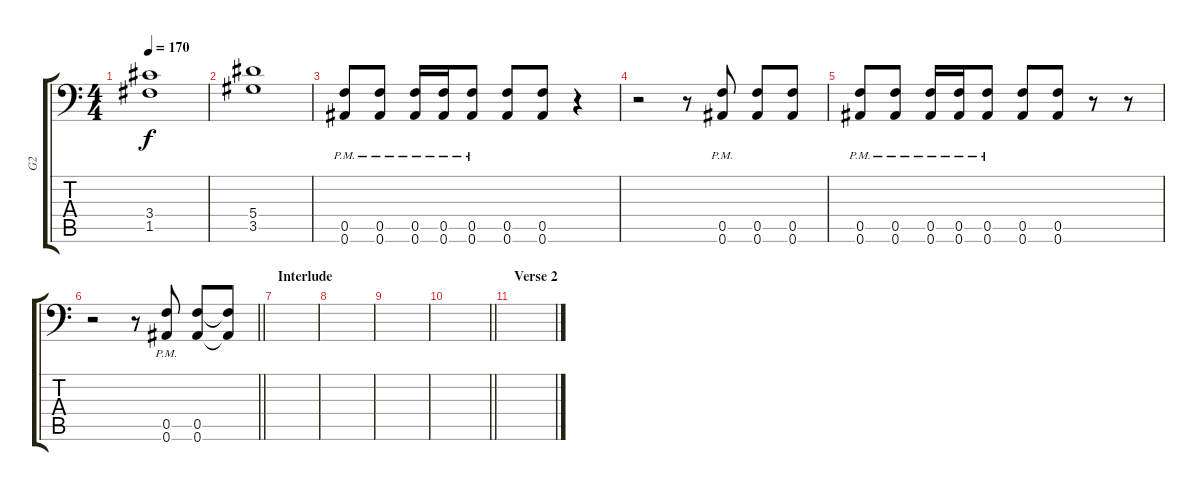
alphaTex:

\track ("G2" "G2") {instrument overdrivenguitar}
\staff {score tabs}
\tuning (C4 G3 Eb3 Bb2 F2 Bb1) {hide}
\ts (4 4)
\tempo 170
\clef f4
\ks c
(3.4 1.5).1{dy f} |
(5.4 3.5).1 |
(0.5{pm} 0.6{pm}).8 (0.5{pm} 0.6{pm}).8 (0.5{pm} 0.6{pm}).16 (0.5{pm} 0.6{pm}).16 (0.5{pm} 0.6{pm}).8 (0.5 0.6).8 (0.5 0.6).8 r.4 |
r.2 r.8 (0.5{pm} 0.6{pm}).8 (0.5 0.6).8 (0.5 0.6).8 |
(0.5{pm} 0.6{pm}).8 (0.5{pm} 0.6{pm}).8 (0.5{pm} 0.6{pm}).16 (0.5{pm} 0.6{pm}).16 (0.5{pm} 0.6{pm}).8 (0.5 0.6).8 (0.5 0.6).8 r.8 r.8 |
\barLineRight lightlight
r.2 r.8 (0.5{pm} 0.6{pm}).8 (0.5 0.6).8 (0.5{t} 0.6{t}).8 |
\section ("" "Interlude")
|
|
|
\barLineRight lightlight
|
\section ("" "Verse 2")
